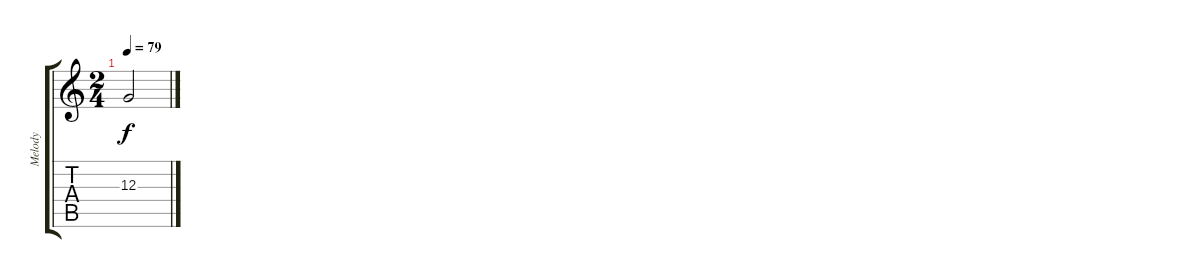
\track ("Melody" "Melody") {instrument flute}
\staff {score tabs}
\tuning (E4 B3 G3 D3 A2 E2) {hide}
\ts (2 4)
\tempo 79
\clef g2
\ks c
12.3{t}.2{dy f}
